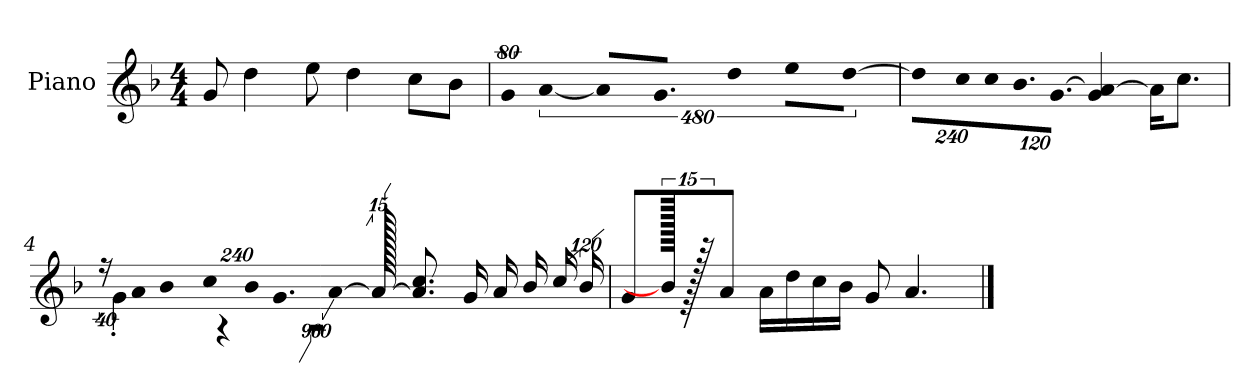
**kern
*part1
*staff1
*I"Piano
*I'P-no
*clefG2
*k[b-]
*M4/4
*MM90
=1
8g/
4dd\
8ee\
4dd\
8cc\L
8b-\J
=2
!LO:N:vis=8
640%71g/
!LO:N:vis=4
[1920%427a/
!LO:N:vis=16
1920%107a/KL]
9.g/J
!LO:N:vis=4
1920%427dd\
!LO:N:vis=8
640%71ee\L
!LO:N:vis=8
[640%71dd\J
=3
*Xbrackettup
!LO:N:vis=8
960%137dd\L]
!LO:N:vis=16
1920%137cc\L
!LO:N:vis=16
1920%137cc\
!LO:N:vis=16.
960%103b-\
!LO:N:vis=16.
[960%103g\JJ
4g/] [4a/
16a\KL]
8.cc\J
!!LO:LB:g=z
=4
*brackettup
!LO:N:vis=32
*^
640%23r	1920ryy
.	4g'\
!LO:N:vis=16	!
1920%137a/LL	.
!LO:N:vis=32	!
640%23b-/K	.
!LO:N:vis=16	!
1920%137cc/	.
!LO:N:vis=16	!
1920%137b-/	.
.	4r
!LO:N:vis=16.	!
960%103g/	.
[384%41a/J	.
1920a/_	.
8.a/] 8.cc/L	1920%959r
16g/Jk	.
16a/LL	.
16b-/	.
16cc/	.
[1920%119b-/JJ	.
*v	*v
=5
8g/L
1920b-/]
1920r
8a/J
16a\LL
16dd\
16cc\
16b-\JJ
8g/
4.a/
==
*-
